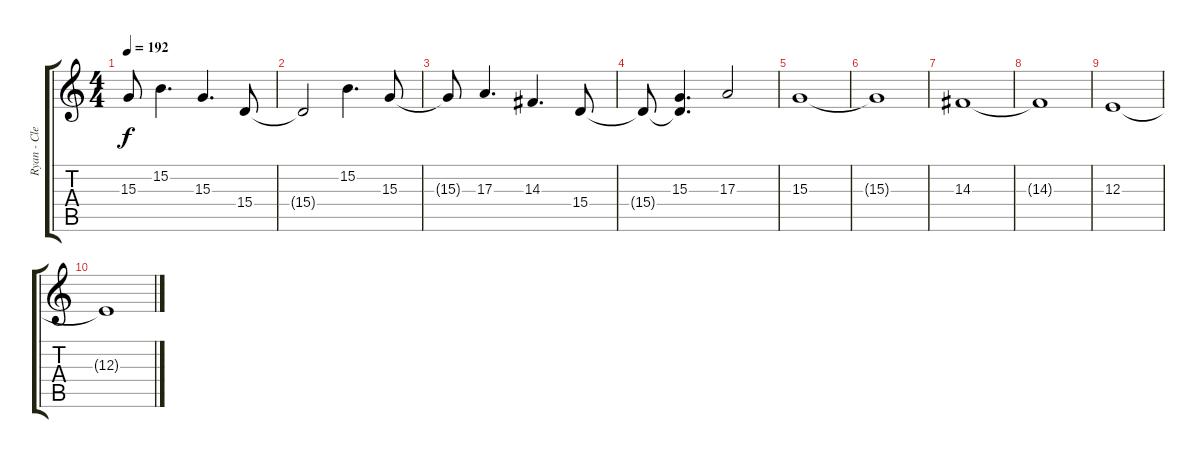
\track ("Ryan - Clean Vocals" "Ryan - Cle") {instrument lead6voice}
\staff {score tabs}
\tuning (Db4 Ab3 E3 B2 Gb2 B1) {hide}
\ts (4 4)
\tempo 192
\clef g2
\ks c
15.3{t}.8{dy f} 15.2.4{d} 15.3.4{d} 15.4.8 |
15.4{t}.2 15.2.4{d} 15.3.8 |
15.3{t}.8 17.3.4{d} 14.3.4{d} 15.4.8 |
15.4{t}.8 (15.3 15.4{t}).4{d} 17.3.2 |
15.3.1 |
15.3{t}.1 |
14.3.1 |
14.3{t}.1 |
12.3.1 |
12.3{t}.1
